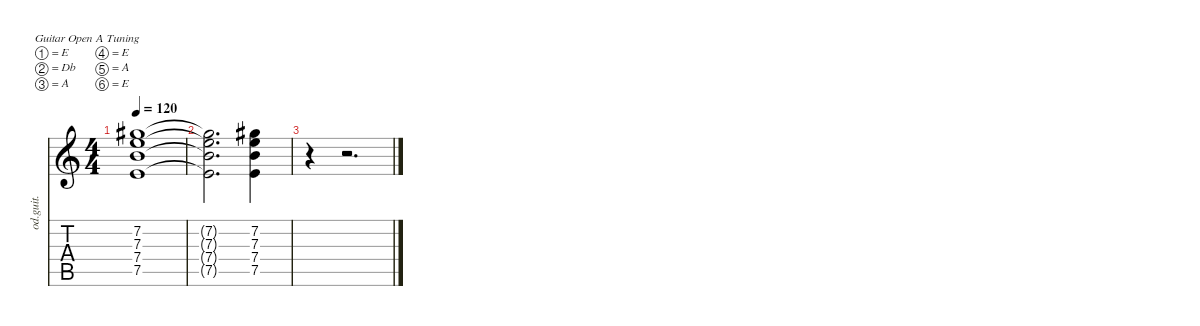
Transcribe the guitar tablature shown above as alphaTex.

\defaultSystemsLayout 4
\hideDynamics
\bracketExtendMode nobrackets
\otherSystemsTrackNameOrientation horizontal
\track ("Guitar 1 (Jack White) Open A Tuning" "od.guit.") {instrument overdrivenguitar}
\staff {score tabs}
\tuning (E4 Db4 A3 E3 A2 E2)
\ts (4 4)
\tempo 120
\clef g2
\ks c
(7.2{acc #} 7.3 7.4 7.5).1{dy f beam Down} |
(7.2{t acc #} 7.3{t} 7.4{t} 7.5{t}).2{d beam Down} (7.2{acc #} 7.3 7.4 7.5).4{beam Down} |
r.4{beam Down} r.2{d beam Down}
